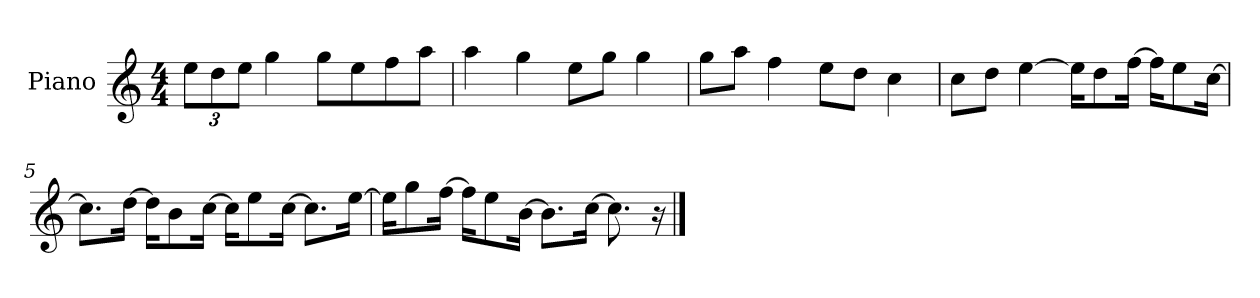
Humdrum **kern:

**kern
*part1
*staff1
*I"Piano
*I'P-no
*clefG2
*k[]
*M4/4
*MM90
*Xbrackettup
=1
12ee\L
12dd\
12ee\J
4gg\
8gg\L
8ee\
8ff\
8aa\J
=2
4aa\
4gg\
8ee\L
8gg\J
4gg\
=3
8gg\L
8aa\J
4ff\
8ee\L
8dd\J
4cc\
=4
8cc\L
8dd\J
[4ee\
16ee\KL]
8dd\
[16ff\Jk
16ff\KL]
8ee\
[16cc\Jk
=5
8.cc\L]
[16dd\Jk
16dd\KL]
8b\
[16cc\Jk
16cc\KL]
8ee\
[16cc\Jk
8.cc\L]
[16ee\Jk
!!LO:LB:g=z
=6
16ee\KL]
8gg\
[16ff\Jk
16ff\KL]
8ee\
[16b\Jk
8.b\L]
[16cc\Jk
8.cc\]
16r
==
*-
